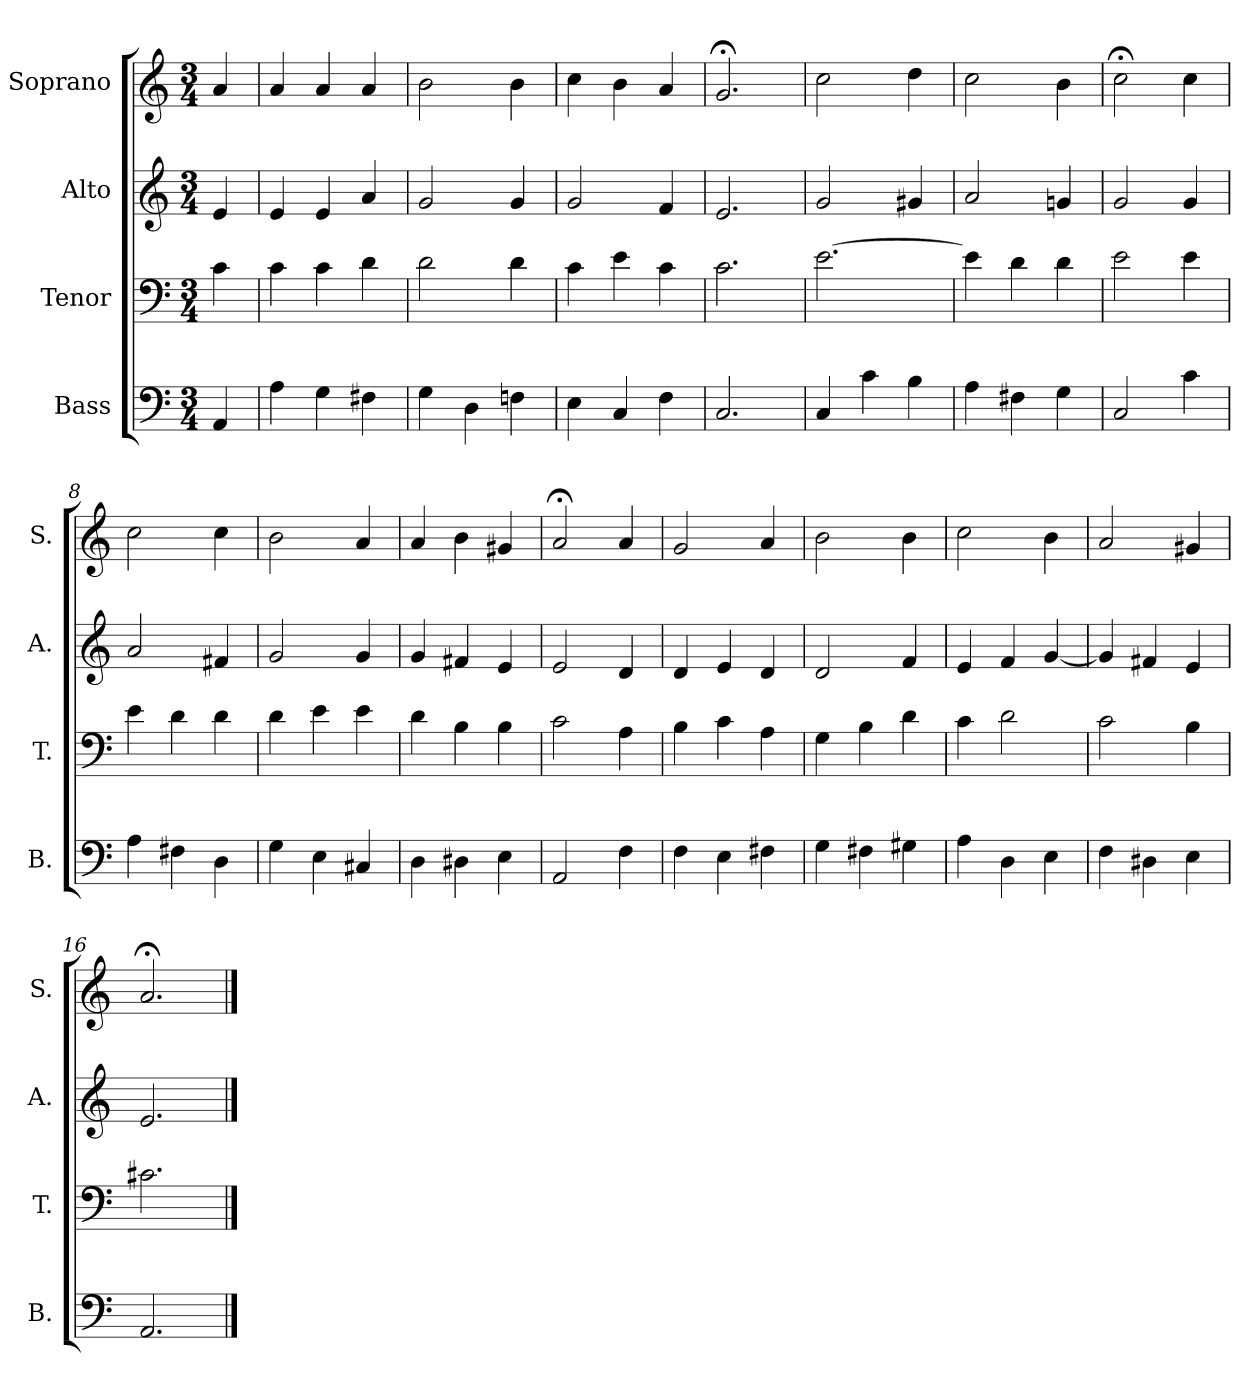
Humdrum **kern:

**kern	**kern	**kern	**kern
*part4	*part3	*part2	*part1
*staff4	*staff3	*staff2	*staff1
*I"Bass	*I"Tenor	*I"Alto	*I"Soprano
*I'B.	*I'T.	*I'A.	*I'S.
*clefF4	*clefF4	*clefG2	*clefG2
*k[]	*k[]	*k[]	*k[]
*C:	*C:	*C:	*C:
*M3/4	*M3/4	*M3/4	*M3/4
=	=	=	=
4AA/	4c\	4e/	4a/
=1	=1	=1	=1
4A\	4c\	4e/	4a/
4G\	4c\	4e/	4a/
4F#X\	4d\	4a/	4a/
=2	=2	=2	=2
4G\	2d\	2g/	2b\
4D\	.	.	.
4Fn\	4d\	4g/	4b\
=3	=3	=3	=3
4E\	4c\	2g/	4cc\
4C/	4e\	.	4b\
4F\	4c\	4f/	4a/
=4	=4	=4	=4
2.C/	2.c\	2.e/	2.g;</
=5	=5	=5	=5
4C/	[2.e\	2g/	2cc\
4c\	.	.	.
4B\	.	4g#X/	4dd\
!!LO:LB:g=z
=6	=6	=6	=6
4A\	4e\]	2a/	2cc\
4F#X\	4d\	.	.
4G\	4d\	4gn/	4b\
=7	=7	=7	=7
2C/	2e\	2g/	2cc;<\
4c\	4e\	4g/	4cc\
=8	=8	=8	=8
4A\	4e\	2a/	2cc\
4F#X\	4d\	.	.
4D\	4d\	4f#X/	4cc\
=9	=9	=9	=9
4G\	4d\	2g/	2b\
4E\	4e\	.	.
4C#X/	4e\	4g/	4a/
=10	=10	=10	=10
4D\	4d\	4g/	4a/
4D#X\	4B\	4f#X/	4b\
4E\	4B\	4e/	4g#X/
=11	=11	=11	=11
2AA/	2c\	2e/	2a;</
4F\	4A\	4d/	4a/
!!LO:LB:g=z
=12	=12	=12	=12
4F\	4B\	4d/	2g/
4E\	4c\	4e/	.
4F#X\	4A\	4d/	4a/
=13	=13	=13	=13
4G\	4G\	2d/	2b\
4F#X\	4B\	.	.
4G#X\	4d\	4f/	4b\
=14	=14	=14	=14
4A\	4c\	4e/	2cc\
4D\	2d\	4f/	.
4E\	.	[4g/	4b\
=15	=15	=15	=15
4F\	2c\	4g/]	2a/
4D#X\	.	4f#X/	.
4E\	4B\	4e/	4g#X/
=16	=16	=16	=16
2.AA/	2.c#X\	2.e/	2.a;</
==	==	==	==
*-	*-	*-	*-
